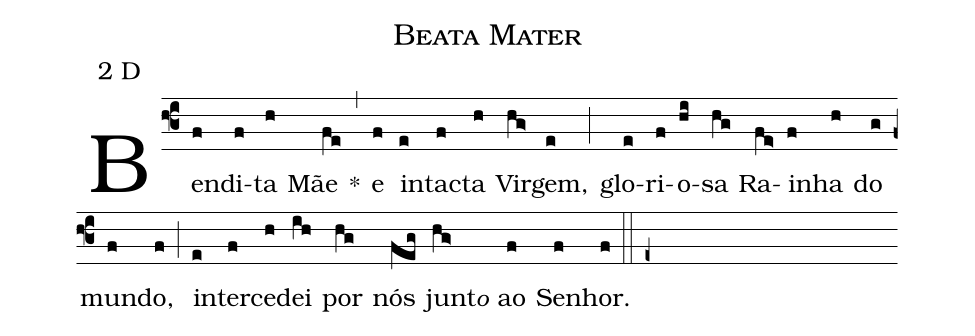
name: Beata Mater;
mode: 2;
mode-differentia: D;
%%
(f3)

Ben(f)di(f)ta(h) Mãe(fe) *(,) e(f) in(e)tac(f)ta(h) Vir(hg>)gem,(e) (;) glo(e)ri(f)o(hi)sa(hg) Ra(fe>)i(f)nha(h) do(g) mun(f)do,(f) (;) in(e)ter(f)ce(h)dei(ih) por(hg) nós(feg) jun(hg>)t<e>o</e> ao(f) Se(f)nhor.(f)

(::)

(e+)
